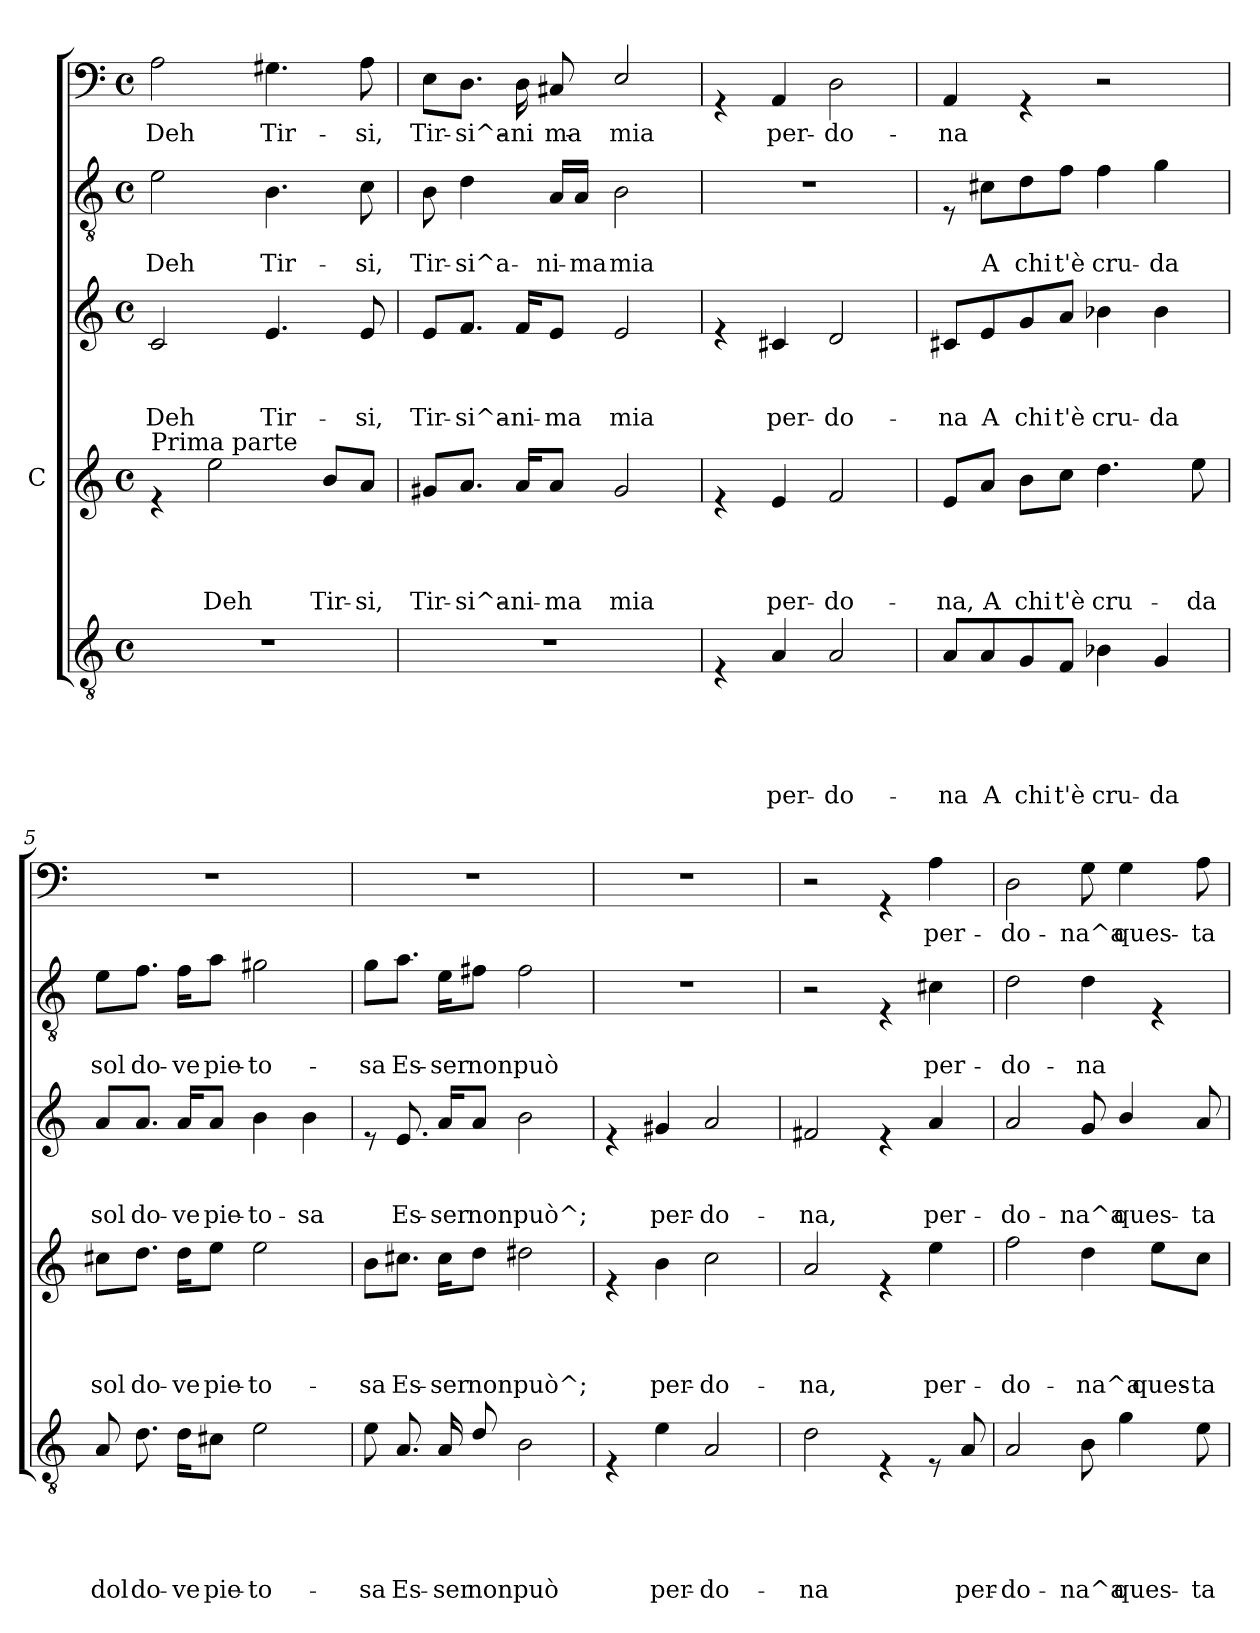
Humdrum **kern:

**kern	**text	**text	**text	**text	**text	**kern	**text	**text	**text	**text	**kern	**text	**text	**text	**kern	**text	**text	**kern	**text
*part5	*part5	*part5	*part5	*part5	*part5	*part4	*part4	*part4	*part4	*part4	*part3	*part3	*part3	*part3	*part2	*part2	*part2	*part1	*part1
*staff5	*staff5	*staff5	*staff5	*staff5	*staff5	*staff4	*staff4	*staff4	*staff4	*staff4	*staff3	*staff3	*staff3	*staff3	*staff2	*staff2	*staff2	*staff1	*staff1
*	*	*	*	*	*	*I"C	*	*	*	*	*	*	*	*	*	*	*	*	*
*clefGv2	*	*	*	*	*	*clefG2	*	*	*	*	*clefG2	*	*	*	*clefGv2	*	*	*clefF4	*
*k[]	*	*	*	*	*	*k[]	*	*	*	*	*k[]	*	*	*	*k[]	*	*	*k[]	*
*C:	*	*	*	*	*	*C:	*	*	*	*	*C:	*	*	*	*C:	*	*	*C:	*
*M4/4	*	*	*	*	*	*M4/4	*	*	*	*	*M4/4	*	*	*	*M4/4	*	*	*M4/4	*
*met(c)	*	*	*	*	*	*met(c)	*	*	*	*	*met(c)	*	*	*	*met(c)	*	*	*met(c)	*
=1	=1	=1	=1	=1	=1	=1	=1	=1	=1	=1	=1	=1	=1	=1	=1	=1	=1	=1	=1
!	!	!	!	!	!	!LO:TX:a:t=Prima parte	!	!	!	!	!	!	!	!	!	!	!	!	!
!	!	!	!	!	!	!	!	!	!	!	!	!	!	!LO:LY:b	!	!	!LO:LY:b	!	!LO:LY:b
1r	.	.	.	.	.	4re	.	.	.	.	2c/	.	.	Deh	2e\	.	Deh	2A\	Deh
!	!	!	!	!	!	!	!	!	!	!LO:LY:b	!	!	!	!	!	!	!	!	!
.	.	.	.	.	.	2ee\	.	.	.	Deh	.	.	.	.	.	.	.	.	.
!	!	!	!	!	!	!	!	!	!	!	!	!	!	!LO:LY:b	!	!	!LO:LY:b	!	!LO:LY:b
.	.	.	.	.	.	.	.	.	.	.	4.e/	.	.	Tir-	4.B\	.	Tir-	4.G#X\	Tir-
!	!	!	!	!	!	!	!	!	!	!LO:LY:b	!	!	!	!	!	!	!	!	!
.	.	.	.	.	.	8b/L	.	.	.	Tir-	.	.	.	.	.	.	.	.	.
!	!	!	!	!	!	!	!	!	!	!LO:LY:b	!	!	!	!LO:LY:b	!	!	!LO:LY:b	!	!LO:LY:b
.	.	.	.	.	.	8a/J	.	.	.	-si,	8e/	.	.	-si,	8c\	.	-si,	8A\	-si,
=2	=2	=2	=2	=2	=2	=2	=2	=2	=2	=2	=2	=2	=2	=2	=2	=2	=2	=2	=2
!	!	!	!	!	!	!	!	!	!	!LO:LY:b	!	!	!	!LO:LY:b	!	!	!LO:LY:b	!	!LO:LY:b
*	*	*	*	*	*	*	*	*	*	*	*	*	*	*	*	*	*	*^	*
1r	.	.	.	.	.	8g#X/L	.	.	.	Tir-	8e/L	.	.	Tir-	8B\	.	Tir-	8E\L	4.ryy	Tir-
!	!	!	!	!	!	!	!	!	!	!LO:LY:b	!	!	!	!LO:LY:b	!	!	!LO:LY:b	!	!	!LO:LY:b
.	.	.	.	.	.	8.a/J	.	.	.	-si^a-	8.f/J	.	.	-si^a-	4d\	.	-si^a-	8.D\J	.	-si^a-
!	!	!	!	!	!	!	!	!	!	!LO:LY:b	!	!	!	!LO:LY:b	!	!	!	!	!	!LO:LY:b
.	.	.	.	.	.	16a/KL	.	.	.	-ni-	16f/KL	.	.	-ni-	.	.	.	16D\	.	-ni-
!	!	!	!	!	!	!	!	!	!	!LO:LY:b	!	!	!	!LO:LY:b	!	!	!LO:LY:b	!	!	!LO:LY:b
.	.	.	.	.	.	8a/J	.	.	.	-ma	8e/J	.	.	-ma	16A/LL	.	-ni-	8ryy	8C#X/	ma
!	!	!	!	!	!	!	!	!	!	!	!	!	!	!	!	!	!LO:LY:b	!	!	!
.	.	.	.	.	.	.	.	.	.	.	.	.	.	.	16A/JJ	.	-ma	.	.	.
!	!	!	!	!	!	!	!	!	!	!LO:LY:b	!	!	!	!LO:LY:b	!	!	!LO:LY:b	!	!	!LO:LY:b
.	.	.	.	.	.	2g#/	.	.	.	mia	2e/	.	.	mia	2B\	.	mia	2E/	2ryy	-mia
*	*	*	*	*	*	*	*	*	*	*	*	*	*	*	*	*	*	*v	*v	*
=3	=3	=3	=3	=3	=3	=3	=3	=3	=3	=3	=3	=3	=3	=3	=3	=3	=3	=3	=3
4rE	.	.	.	.	.	4re	.	.	.	.	4re	.	.	.	1r	.	.	4rGG	.
!	!	!	!	!	!LO:LY:b	!	!	!	!	!LO:LY:b	!	!	!	!LO:LY:b	!	!	!	!	!LO:LY:b
4A/	.	.	.	.	per-	4e/	.	.	.	per-	4c#X/	.	.	per-	.	.	.	4AA/	per-
!	!	!	!	!	!LO:LY:b	!	!	!	!	!LO:LY:b	!	!	!	!LO:LY:b	!	!	!	!	!LO:LY:b
2A/	.	.	.	.	-do-	2f/	.	.	.	-do-	2d/	.	.	-do-	.	.	.	2D\	-do-
=4	=4	=4	=4	=4	=4	=4	=4	=4	=4	=4	=4	=4	=4	=4	=4	=4	=4	=4	=4
!	!	!	!	!	!LO:LY:b	!	!	!	!	!LO:LY:b	!	!	!	!LO:LY:b	!	!	!	!	!LO:LY:b
8A/L	.	.	.	.	-na	8e/L	.	.	.	-na,	8c#X/L	.	.	-na	8rE	.	.	4AA/	-na
!	!	!	!	!	!LO:LY:b	!	!	!	!	!LO:LY:b	!	!	!	!LO:LY:b	!	!	!LO:LY:b	!	!
8A/	.	.	.	.	A	8a/J	.	.	.	A	8e/	.	.	A	8c#X\L	.	A	.	.
!	!	!	!	!	!LO:LY:b	!	!	!	!	!LO:LY:b	!	!	!	!LO:LY:b	!	!	!LO:LY:b	!	!
8G/	.	.	.	.	chi	8b\L	.	.	.	chi	8g/	.	.	chi	8d\	.	chi	4rGG	.
!	!	!	!	!	!LO:LY:b	!	!	!	!	!LO:LY:b	!	!	!	!LO:LY:b	!	!	!LO:LY:b	!	!
8F/J	.	.	.	.	t'è	8cc\J	.	.	.	t'è	8a/J	.	.	t'è	8f\J	.	t'è	.	.
!	!	!	!	!	!LO:LY:b	!	!	!	!	!LO:LY:b	!	!	!	!LO:LY:b	!	!	!LO:LY:b	!	!
4B-X\	.	.	.	.	cru-	4.dd\	.	.	.	cru-	4b-X\	.	.	cru-	4f\	.	cru-	2r	.
!	!	!	!	!	!LO:LY:b	!	!	!	!	!	!	!	!	!LO:LY:b	!	!	!LO:LY:b	!	!
4G/	.	.	.	.	-da	.	.	.	.	.	4b-\	.	.	-da	4g\	.	-da	.	.
!	!	!	!	!	!	!	!	!	!	!LO:LY:b	!	!	!	!	!	!	!	!	!
.	.	.	.	.	.	8ee\	.	.	.	-da	.	.	.	.	.	.	.	.	.
!!LO:LB:g=z
=5	=5	=5	=5	=5	=5	=5	=5	=5	=5	=5	=5	=5	=5	=5	=5	=5	=5	=5	=5
!	!	!	!	!	!LO:LY:b	!	!	!	!	!LO:LY:b	!	!	!	!LO:LY:b	!	!	!LO:LY:b	!	!
8A/	.	.	.	.	dol	8cc#X\L	.	.	.	sol	8a/L	.	.	sol	8e\L	.	sol	1r	.
!	!	!	!	!	!LO:LY:b	!	!	!	!	!LO:LY:b	!	!	!	!LO:LY:b	!	!	!LO:LY:b	!	!
8.d\	.	.	.	.	do-	8.dd\J	.	.	.	do-	8.a/J	.	.	do-	8.f\J	.	do-	.	.
!	!	!	!	!	!LO:LY:b	!	!	!	!	!LO:LY:b	!	!	!	!LO:LY:b	!	!	!LO:LY:b	!	!
16d\KL	.	.	.	.	-ve	16dd\KL	.	.	.	-ve	16a/KL	.	.	-ve	16f\KL	.	-ve	.	.
!	!	!	!	!	!LO:LY:b	!	!	!	!	!LO:LY:b	!	!	!	!LO:LY:b	!	!	!LO:LY:b	!	!
8c#X\J	.	.	.	.	pie-	8ee\J	.	.	.	pie-	8a/J	.	.	pie-	8a\J	.	pie-	.	.
!	!	!	!	!	!LO:LY:b	!	!	!	!	!LO:LY:b	!	!	!	!LO:LY:b	!	!	!LO:LY:b	!	!
2e\	.	.	.	.	-to-	2ee\	.	.	.	-to-	4b\	.	.	-to-	2g#X\	.	-to-	.	.
!	!	!	!	!	!	!	!	!	!	!	!	!	!	!LO:LY:b	!	!	!	!	!
.	.	.	.	.	.	.	.	.	.	.	4b\	.	.	-sa	.	.	.	.	.
=6	=6	=6	=6	=6	=6	=6	=6	=6	=6	=6	=6	=6	=6	=6	=6	=6	=6	=6	=6
!	!	!	!	!	!LO:LY:b	!	!	!	!	!LO:LY:b	!	!	!	!	!	!	!LO:LY:b	!	!
*^	*	*	*	*	*	*	*	*	*	*	*	*	*	*	*	*	*	*	*
8e\	8ryy	.	.	.	.	-sa	8b\L	.	.	.	-sa	8re	.	.	.	8g\L	.	-sa	1r	.
!	!	!	!	!	!	!LO:LY:b	!	!	!	!	!LO:LY:b	!	!	!	!LO:LY:b	!	!	!LO:LY:b	!	!
4ryy	8.A/	.	.	.	.	Es-	8.cc#X\J	.	.	.	Es-	8.e/	.	.	Es-	8.a\J	.	Es-	.	.
!	!	!	!	!	!	!LO:LY:b	!	!	!	!	!LO:LY:b	!	!	!	!LO:LY:b	!	!	!LO:LY:b	!	!
.	16A/	.	.	.	.	-ser	16cc#\KL	.	.	.	-ser	16a/KL	.	.	-ser	16e\KL	.	-ser	.	.
!	!	!	!	!	!	!LO:LY:b	!	!	!	!	!LO:LY:b	!	!	!	!LO:LY:b	!	!	!LO:LY:b	!	!
8d/	8ryy	.	.	.	.	non	8dd\J	.	.	.	non	8a/J	.	.	non	8f#X\J	.	non	.	.
!	!	!	!	!	!	!LO:LY:b	!	!	!	!	!LO:LY:b	!	!	!	!LO:LY:b	!	!	!LO:LY:b	!	!
2ryy	2B\	.	.	.	.	può	2dd#X\	.	.	.	può^;	2b\	.	.	può^;	2f#\	.	può	.	.
*v	*v	*	*	*	*	*	*	*	*	*	*	*	*	*	*	*	*	*	*	*
=7	=7	=7	=7	=7	=7	=7	=7	=7	=7	=7	=7	=7	=7	=7	=7	=7	=7	=7	=7
4rE	.	.	.	.	.	4re	.	.	.	.	4re	.	.	.	1r	.	.	1r	.
!	!	!	!	!	!LO:LY:b	!	!	!	!	!LO:LY:b	!	!	!	!LO:LY:b	!	!	!	!	!
4e\	.	.	.	.	per-	4b\	.	.	.	per-	4g#X/	.	.	per-	.	.	.	.	.
!	!	!	!	!	!LO:LY:b	!	!	!	!	!LO:LY:b	!	!	!	!LO:LY:b	!	!	!	!	!
2A/	.	.	.	.	-do-	2cc\	.	.	.	-do-	2a/	.	.	-do-	.	.	.	.	.
=8	=8	=8	=8	=8	=8	=8	=8	=8	=8	=8	=8	=8	=8	=8	=8	=8	=8	=8	=8
!	!	!	!	!	!LO:LY:b	!	!	!	!	!LO:LY:b	!	!	!	!LO:LY:b	!	!	!	!	!
2d\	.	.	.	.	-na	2a/	.	.	.	-na,	2f#X/	.	.	-na,	2r	.	.	2r	.
4rE	.	.	.	.	.	4re	.	.	.	.	4re	.	.	.	4rE	.	.	4rGG	.
!	!	!	!	!	!	!	!	!	!	!LO:LY:b	!	!	!	!LO:LY:b	!	!	!LO:LY:b	!	!LO:LY:b
8rE	.	.	.	.	.	4ee\	.	.	.	per-	4a/	.	.	per-	4c#X\	.	per-	4A\	per-
!	!	!	!	!	!LO:LY:b	!	!	!	!	!	!	!	!	!	!	!	!	!	!
8A/	.	.	.	.	per-	.	.	.	.	.	.	.	.	.	.	.	.	.	.
!!LO:LB:g=z
=9	=9	=9	=9	=9	=9	=9	=9	=9	=9	=9	=9	=9	=9	=9	=9	=9	=9	=9	=9
!	!	!	!	!	!LO:LY:b	!	!	!	!	!LO:LY:b	!	!	!	!LO:LY:b	!	!	!LO:LY:b	!	!LO:LY:b
2A/	.	.	.	.	-do-	2ff\	.	.	.	-do-	2a/	.	.	-do-	2d\	.	-do-	2D\	-do-
!	!	!	!	!	!LO:LY:b	!	!	!	!	!LO:LY:b	!	!	!	!LO:LY:b	!	!	!LO:LY:b	!	!LO:LY:b
8B\	.	.	.	.	-na^a	4dd\	.	.	.	-na^a	8g/	.	.	-na^a	4d\	.	-na	8G\	-na^a
!	!	!	!	!	!LO:LY:b	!	!	!	!	!	!	!	!	!LO:LY:b	!	!	!	!	!LO:LY:b
4g\	.	.	.	.	ques-	.	.	.	.	.	4b/	.	.	ques-	.	.	.	4G\	ques-
!	!	!	!	!	!	!	!	!	!	!LO:LY:b	!	!	!	!	!	!	!	!	!
.	.	.	.	.	.	8ee\L	.	.	.	ques-	.	.	.	.	4rE	.	.	.	.
!	!	!	!	!	!LO:LY:b	!	!	!	!	!LO:LY:b	!	!	!	!LO:LY:b	!	!	!	!	!LO:LY:b
8e\	.	.	.	.	-ta	8cc\J	.	.	.	-ta	8a/	.	.	-ta	.	.	.	8A\	-ta
=	=	=	=	=	=	=	=	=	=	=	=	=	=	=	=	=	=	=	=
*-	*-	*-	*-	*-	*-	*-	*-	*-	*-	*-	*-	*-	*-	*-	*-	*-	*-	*-	*-
